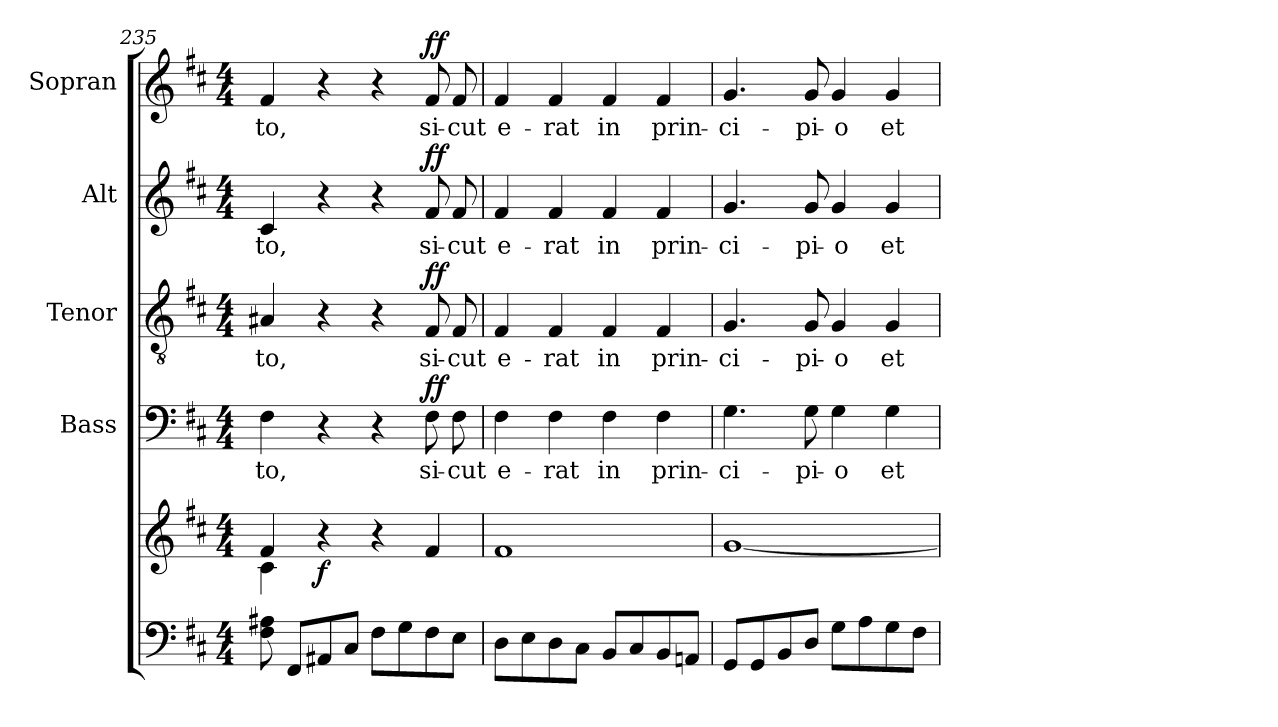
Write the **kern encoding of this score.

**kern	**kern	**dynam	**kern	**text	**dynam	**kern	**text	**dynam	**kern	**text	**dynam	**kern	**text	**dynam
*part5	*part5	*part5	*part4	*part4	*part4	*part3	*part3	*part3	*part2	*part2	*part2	*part1	*part1	*part1
*staff6	*staff5	*staff5/6	*staff4	*staff4	*staff4	*staff3	*staff3	*staff3	*staff2	*staff2	*staff2	*staff1	*staff1	*staff1
*	*	*	*I"Bass	*	*	*I"Tenor	*	*	*I"Alt	*	*	*I"Sopran	*	*
*	*	*	*I'B	*	*	*I'T	*	*	*I'A	*	*	*I'S	*	*
*clefF4	*clefG2	*	*clefF4	*	*	*clefGv2	*	*	*clefG2	*	*	*clefG2	*	*
*k[f#c#]	*k[f#c#]	*	*k[f#c#]	*	*	*k[f#c#]	*	*	*k[f#c#]	*	*	*k[f#c#]	*	*
*D:	*D:	*	*D:	*	*	*D:	*	*	*D:	*	*	*D:	*	*
*M4/4	*M4/4	*	*M4/4	*	*	*M4/4	*	*	*M4/4	*	*	*M4/4	*	*
=235	=235	=235	=235	=235	=235	=235	=235	=235	=235	=235	=235	=235	=235	=235
*	*^	*	*	*	*	*	*	*	*	*	*	*	*	*
!	!	!	!	!	!LO:LY:b	!	!	!LO:LY:b	!	!	!LO:LY:b	!	!	!LO:LY:b	!
8F#\ 8A#X\	4f#/	4c#\	.	4F#\	-to,	.	4A#X/	-to,	.	4c#/	-to,	.	4f#/	-to,	.
8FF#/L	.	.	.	.	.	.	.	.	.	.	.	.	.	.	.
!	!	!	!LO:DY:b	!	!	!	!	!	!	!	!	!	!	!	!
8AA#X/	4r	2.ryy	f	4r	.	.	4r	.	.	4r	.	.	4r	.	.
8C#/J	.	.	.	.	.	.	.	.	.	.	.	.	.	.	.
8F#\L	4r	.	.	4r	.	.	4r	.	.	4r	.	.	4r	.	.
8G\	.	.	.	.	.	.	.	.	.	.	.	.	.	.	.
!	!	!	!	!	!LO:LY:b	!LO:DY:a	!	!LO:LY:b	!LO:DY:a	!	!LO:LY:b	!LO:DY:a	!	!LO:LY:b	!LO:DY:a
8F#\	4f#/	.	.	8F#\	si-	ff	8F#/	si-	ff	8f#/	si-	ff	8f#/	si-	ff
!	!	!	!	!	!LO:LY:b	!	!	!LO:LY:b	!	!	!LO:LY:b	!	!	!LO:LY:b	!
8E\J	.	.	.	8F#\	-cut	.	8F#/	-cut	.	8f#/	-cut	.	8f#/	-cut	.
*	*v	*v	*	*	*	*	*	*	*	*	*	*	*	*	*
=236	=236	=236	=236	=236	=236	=236	=236	=236	=236	=236	=236	=236	=236	=236
!	!	!	!	!LO:LY:b	!	!	!LO:LY:b	!	!	!LO:LY:b	!	!	!LO:LY:b	!
8D\L	1f#	.	4F#\	e-	.	4F#/	e-	.	4f#/	e-	.	4f#/	e-	.
8E\	.	.	.	.	.	.	.	.	.	.	.	.	.	.
!	!	!	!	!LO:LY:b	!	!	!LO:LY:b	!	!	!LO:LY:b	!	!	!LO:LY:b	!
8D\	.	.	4F#\	-rat	.	4F#/	-rat	.	4f#/	-rat	.	4f#/	-rat	.
8C#\J	.	.	.	.	.	.	.	.	.	.	.	.	.	.
!	!	!	!	!LO:LY:b	!	!	!LO:LY:b	!	!	!LO:LY:b	!	!	!LO:LY:b	!
8BB/L	.	.	4F#\	in	.	4F#/	in	.	4f#/	in	.	4f#/	in	.
8C#/	.	.	.	.	.	.	.	.	.	.	.	.	.	.
!	!	!	!	!LO:LY:b	!	!	!LO:LY:b	!	!	!LO:LY:b	!	!	!LO:LY:b	!
8BB/	.	.	4F#\	prin-	.	4F#/	prin-	.	4f#/	prin-	.	4f#/	prin-	.
8AAn/J	.	.	.	.	.	.	.	.	.	.	.	.	.	.
=237	=237	=237	=237	=237	=237	=237	=237	=237	=237	=237	=237	=237	=237	=237
!	!	!	!	!LO:LY:b	!	!	!LO:LY:b	!	!	!LO:LY:b	!	!	!LO:LY:b	!
8GG/L	[1g	.	4.G\	-ci-	.	4.G/	-ci-	.	4.g/	-ci-	.	4.g/	-ci-	.
8GG/	.	.	.	.	.	.	.	.	.	.	.	.	.	.
8BB/	.	.	.	.	.	.	.	.	.	.	.	.	.	.
!	!	!	!	!LO:LY:b	!	!	!LO:LY:b	!	!	!LO:LY:b	!	!	!LO:LY:b	!
8D/J	.	.	8G\	-pi-	.	8G/	-pi-	.	8g/	-pi-	.	8g/	-pi-	.
!	!	!	!	!LO:LY:b	!	!	!LO:LY:b	!	!	!LO:LY:b	!	!	!LO:LY:b	!
8G\L	.	.	4G\	-o	.	4G/	-o	.	4g/	-o	.	4g/	-o	.
8A\	.	.	.	.	.	.	.	.	.	.	.	.	.	.
!	!	!	!	!LO:LY:b	!	!	!LO:LY:b	!	!	!LO:LY:b	!	!	!LO:LY:b	!
8G\	.	.	4G\	et	.	4G/	et	.	4g/	et	.	4g/	et	.
8F#\J	.	.	.	.	.	.	.	.	.	.	.	.	.	.
=	=	=	=	=	=	=	=	=	=	=	=	=	=	=
*-	*-	*-	*-	*-	*-	*-	*-	*-	*-	*-	*-	*-	*-	*-
